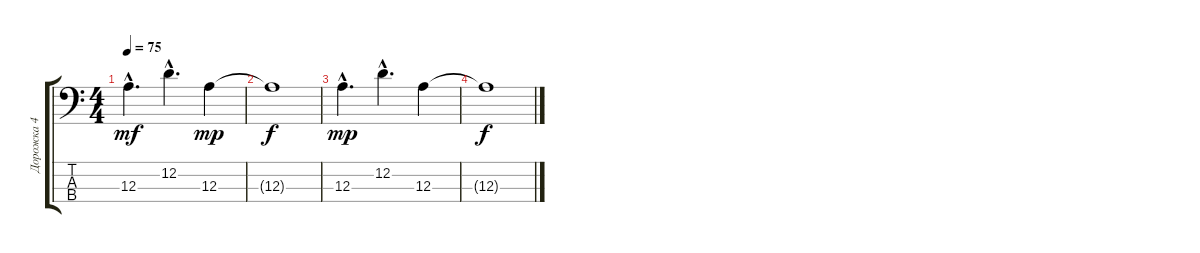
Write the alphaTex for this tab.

\track ("Дорожка 4" "Дорожка 4") {instrument electricbassfinger}
\staff {score tabs}
\tuning (G2 D2 A1 E1) {hide}
\ts (4 4)
\tempo 75
\clef f4
\ks c
12.3{hac}.4{d dy mf} 12.2{hac}.4{d} 12.3.4{dy mp} |
12.3{t}.1{dy f} |
12.3{hac}.4{d dy mp} 12.2{hac}.4{d} 12.3.4 |
12.3{t}.1{dy f}
